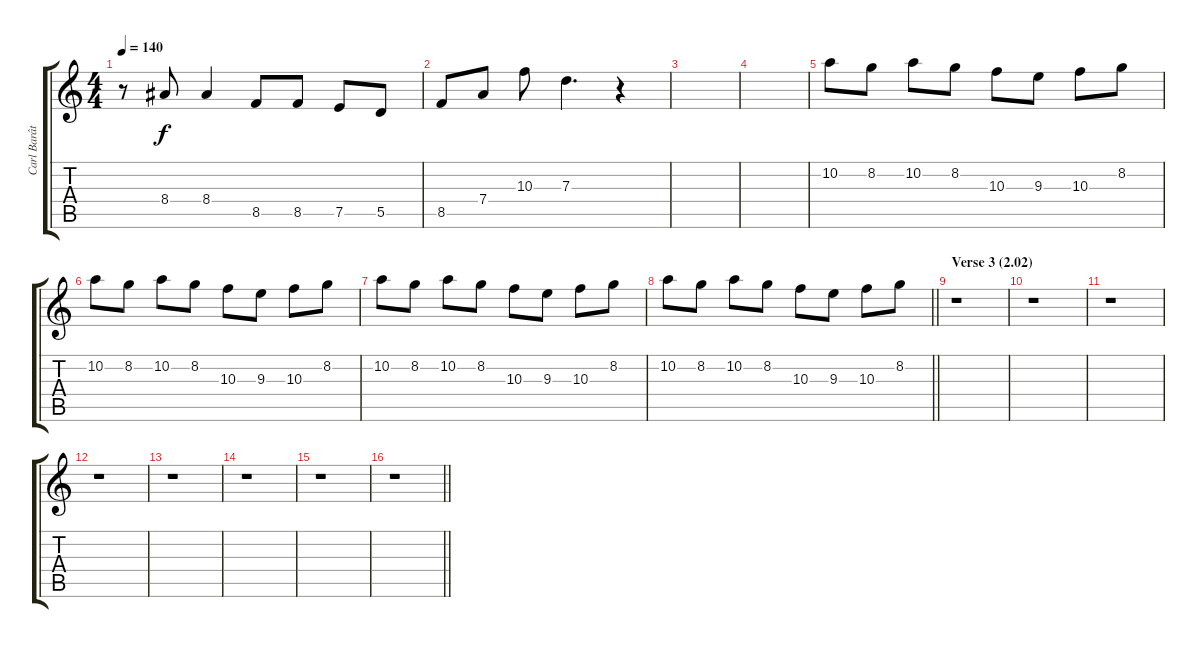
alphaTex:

\track ("Carl Barât (Lead)" "Carl Barât") {instrument overdrivenguitar}
\staff {score tabs}
\tuning (E4 B3 G3 D3 A2 E2) {hide}
\ts (4 4)
\tempo 140
\clef g2
\ks c
r.8{dy f} 8.4.8 8.4.4 8.5.8 8.5.8 7.5.8 5.5.8 |
8.5.8 7.4.8 10.3.8 7.3.4{d} r.4 |
|
|
10.2.8 8.2.8 10.2.8 8.2.8 10.3.8 9.3.8 10.3.8 8.2.8 |
10.2.8 8.2.8 10.2.8 8.2.8 10.3.8 9.3.8 10.3.8 8.2.8 |
10.2.8 8.2.8 10.2.8 8.2.8 10.3.8 9.3.8 10.3.8 8.2.8 |
\barLineRight lightlight
10.2.8 8.2.8 10.2.8 8.2.8 10.3.8 9.3.8 10.3.8 8.2.8 |
\section ("" "Verse 3 (2.02)")
r.1 |
r.1 |
r.1 |
r.1 |
r.1 |
r.1 |
r.1 |
\barLineRight lightlight
r.1
